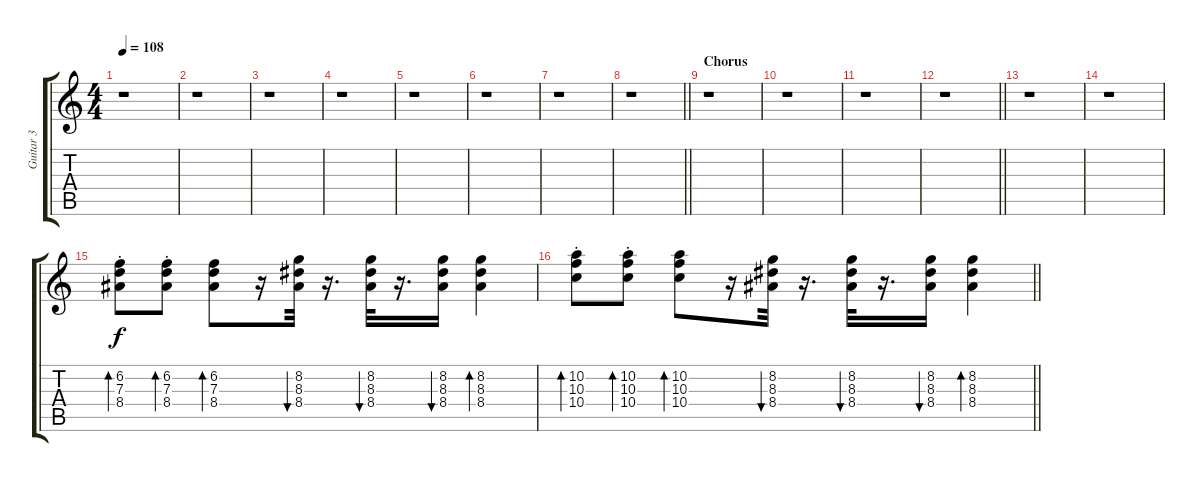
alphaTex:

\track ("Guitar 3" "Guitar 3") {instrument overdrivenguitar}
\staff {score tabs}
\tuning (E4 B3 G3 D3 A2 E2) {hide}
\ts (4 4)
\tempo 108
\clef g2
\ks c
r.1{dy f} |
r.1 |
r.1 |
r.1 |
r.1 |
r.1 |
r.1 |
\barLineRight lightlight
r.1 |
\section ("" "Chorus")
r.1 |
r.1 |
r.1 |
\barLineRight lightlight
r.1 |
r.1 |
r.1 |
(6.2{st} 7.3{st} 8.4{st}).8{bd 60 balance 0} (6.2{st} 7.3{st} 8.4{st}).8{bd 60} (6.2 7.3 8.4).8{bd 60} r.16 (8.2 8.3 8.4).32{bu 60} r.16{d} (8.2 8.3 8.4).32{bu 60} r.16{d} (8.2 8.3 8.4).16{bu 60} (8.2 8.3 8.4).4{bd 60} |
\barLineRight lightlight
(10.2{st} 10.3{st} 10.4{st}).8{bd 60} (10.2{st} 10.3{st} 10.4{st}).8{bd 60} (10.2 10.3 10.4).8{bd 60} r.16 (8.2 8.3 8.4).32{bu 60} r.16{d} (8.2 8.3 8.4).32{bu 60} r.16{d} (8.2 8.3 8.4).16{bu 60} (8.2 8.3 8.4).4{bd 60}
